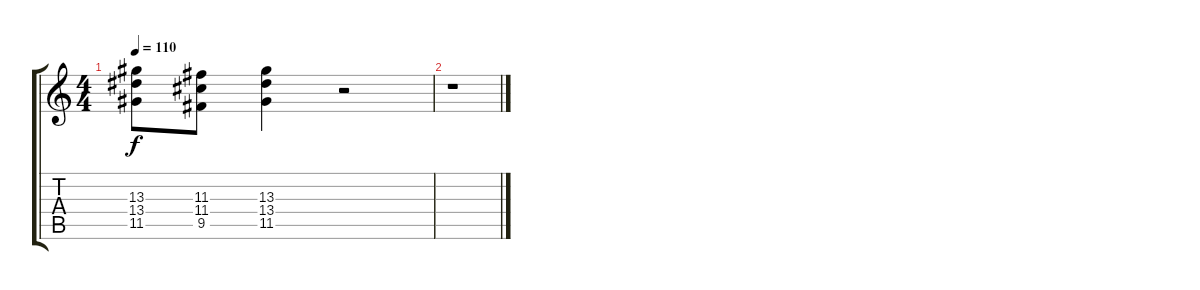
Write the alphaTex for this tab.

\track "" {instrument overdrivenguitar}
\staff {score tabs}
\tuning (E4 B3 G3 D3 A2 E2) {hide}
\ts (4 4)
\tempo 110
\clef g2
\ks c
(13.3{t} 13.4{t} 11.5{t}).8{dy f} (11.3 11.4 9.5).8 (13.3 13.4 11.5).4 r.2 |
r.1
